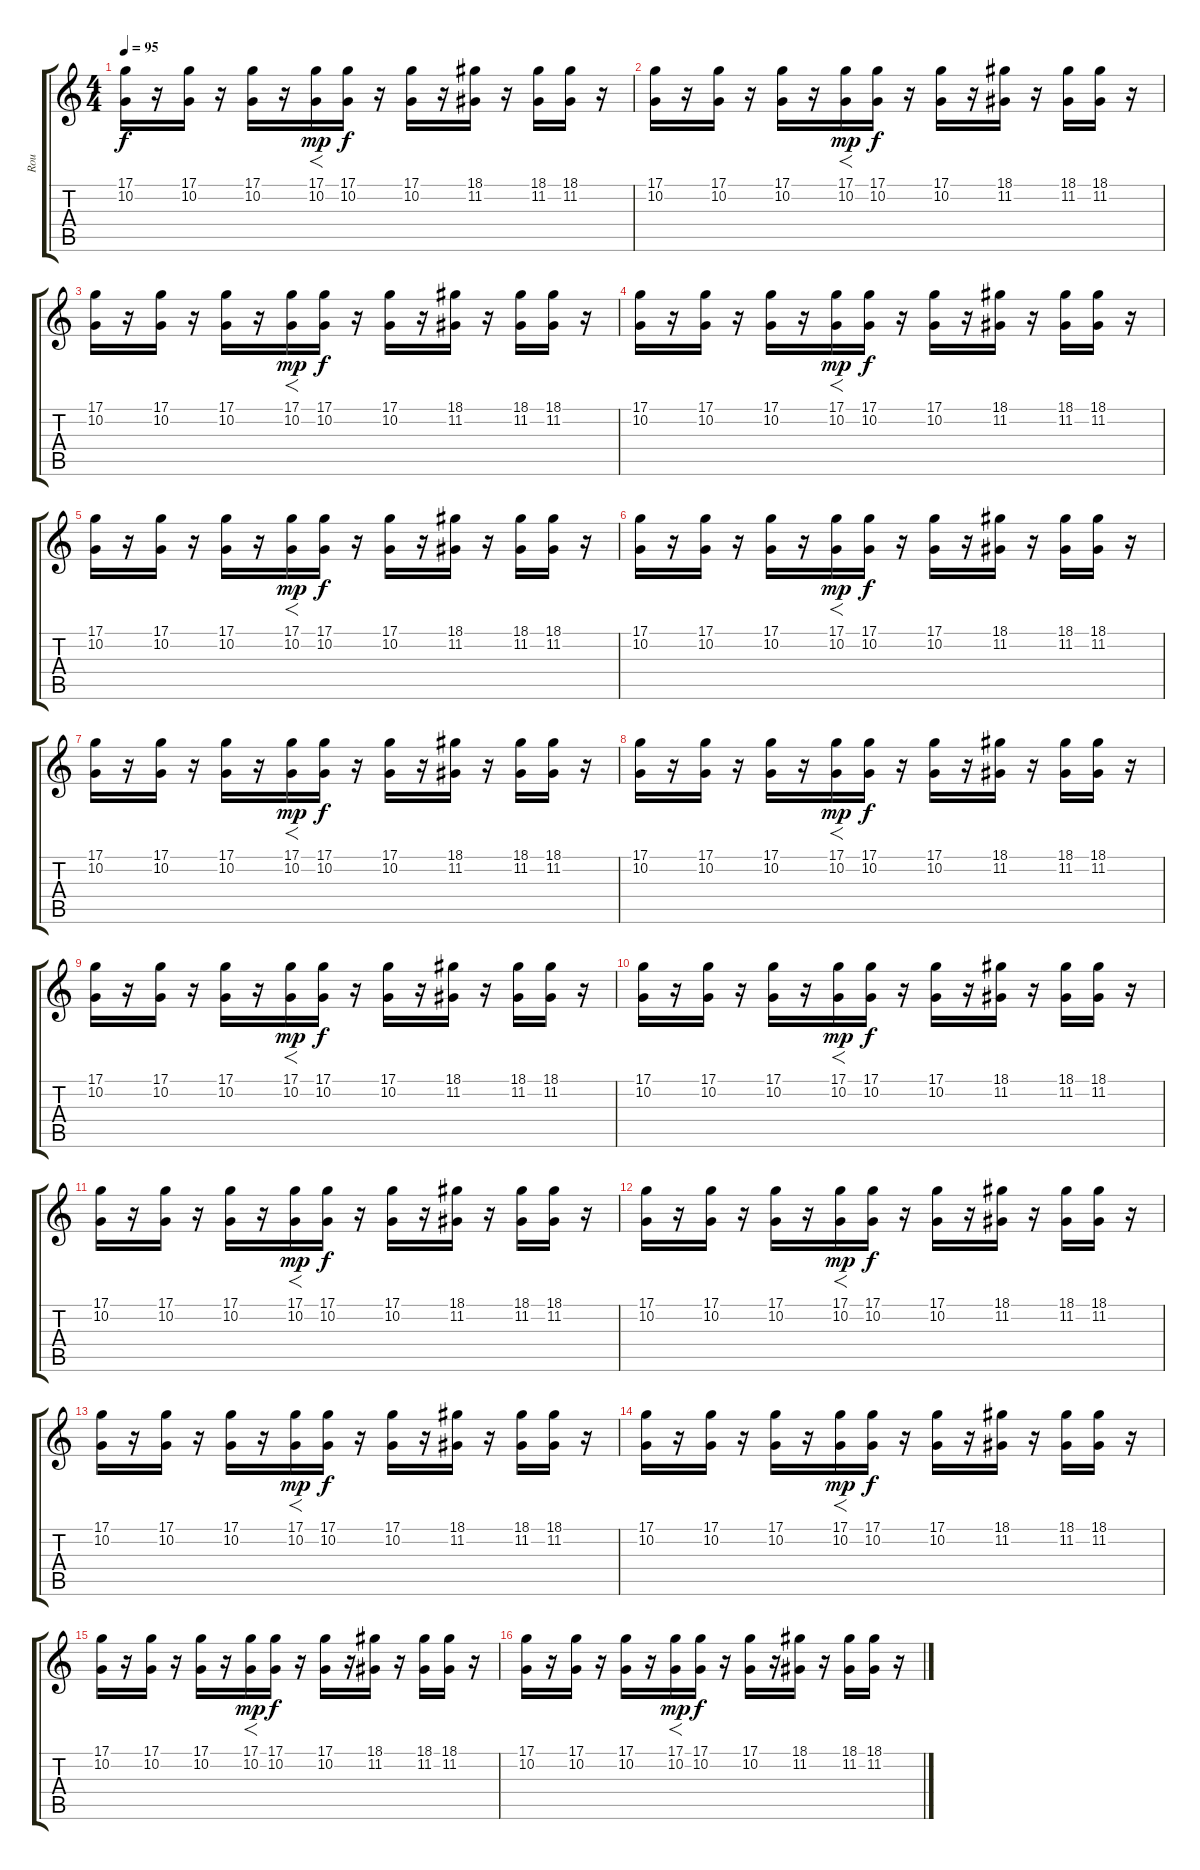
\track ("Rou" "Rou") {instrument lead2sawtooth}
\staff {score tabs}
\tuning (D4 A3 F3 C3 G2 C2) {hide}
\ts (4 4)
\tempo 95
\clef g2
\ks c
(17.1 10.2).16{dy f} r.16 (17.1 10.2).16 r.16 (17.1 10.2).16 r.16 (17.1 10.2).16{f dy mp} (17.1 10.2).16{dy f} r.16 (17.1 10.2).16 r.16 (18.1 11.2).16 r.16 (18.1 11.2).16 (18.1 11.2).16 r.16 |
(17.1 10.2).16 r.16 (17.1 10.2).16 r.16 (17.1 10.2).16 r.16 (17.1 10.2).16{f dy mp} (17.1 10.2).16{dy f} r.16 (17.1 10.2).16 r.16 (18.1 11.2).16 r.16 (18.1 11.2).16 (18.1 11.2).16 r.16 |
(17.1 10.2).16{volume 13} r.16 (17.1 10.2).16 r.16 (17.1 10.2).16 r.16 (17.1 10.2).16{f dy mp} (17.1 10.2).16{dy f} r.16 (17.1 10.2).16 r.16 (18.1 11.2).16 r.16 (18.1 11.2).16 (18.1 11.2).16 r.16 |
(17.1 10.2).16 r.16 (17.1 10.2).16 r.16 (17.1 10.2).16 r.16 (17.1 10.2).16{f dy mp} (17.1 10.2).16{dy f} r.16 (17.1 10.2).16 r.16 (18.1 11.2).16 r.16 (18.1 11.2).16 (18.1 11.2).16 r.16 |
(17.1 10.2).16 r.16 (17.1 10.2).16 r.16 (17.1 10.2).16 r.16 (17.1 10.2).16{f dy mp} (17.1 10.2).16{dy f} r.16 (17.1 10.2).16 r.16 (18.1 11.2).16 r.16 (18.1 11.2).16 (18.1 11.2).16 r.16 |
(17.1 10.2).16 r.16 (17.1 10.2).16 r.16 (17.1 10.2).16 r.16 (17.1 10.2).16{f dy mp} (17.1 10.2).16{dy f} r.16 (17.1 10.2).16 r.16 (18.1 11.2).16 r.16 (18.1 11.2).16 (18.1 11.2).16 r.16 |
(17.1 10.2).16 r.16 (17.1 10.2).16 r.16 (17.1 10.2).16 r.16 (17.1 10.2).16{f dy mp} (17.1 10.2).16{dy f} r.16 (17.1 10.2).16 r.16 (18.1 11.2).16 r.16 (18.1 11.2).16 (18.1 11.2).16 r.16 |
(17.1 10.2).16 r.16 (17.1 10.2).16 r.16 (17.1 10.2).16 r.16 (17.1 10.2).16{f dy mp} (17.1 10.2).16{dy f} r.16 (17.1 10.2).16 r.16 (18.1 11.2).16 r.16 (18.1 11.2).16 (18.1 11.2).16 r.16 |
(17.1 10.2).16 r.16 (17.1 10.2).16 r.16 (17.1 10.2).16 r.16 (17.1 10.2).16{f dy mp} (17.1 10.2).16{dy f} r.16 (17.1 10.2).16 r.16 (18.1 11.2).16 r.16 (18.1 11.2).16 (18.1 11.2).16 r.16 |
(17.1 10.2).16 r.16 (17.1 10.2).16 r.16 (17.1 10.2).16 r.16 (17.1 10.2).16{f dy mp} (17.1 10.2).16{dy f} r.16 (17.1 10.2).16 r.16 (18.1 11.2).16 r.16 (18.1 11.2).16 (18.1 11.2).16 r.16 |
(17.1 10.2).16 r.16 (17.1 10.2).16 r.16 (17.1 10.2).16 r.16 (17.1 10.2).16{f dy mp} (17.1 10.2).16{dy f} r.16 (17.1 10.2).16 r.16 (18.1 11.2).16 r.16 (18.1 11.2).16 (18.1 11.2).16 r.16 |
(17.1 10.2).16 r.16 (17.1 10.2).16 r.16 (17.1 10.2).16 r.16 (17.1 10.2).16{f dy mp} (17.1 10.2).16{dy f} r.16 (17.1 10.2).16 r.16 (18.1 11.2).16 r.16 (18.1 11.2).16 (18.1 11.2).16 r.16 |
(17.1 10.2).16 r.16 (17.1 10.2).16 r.16 (17.1 10.2).16 r.16 (17.1 10.2).16{f dy mp} (17.1 10.2).16{dy f} r.16 (17.1 10.2).16 r.16 (18.1 11.2).16 r.16 (18.1 11.2).16 (18.1 11.2).16 r.16 |
(17.1 10.2).16 r.16 (17.1 10.2).16 r.16 (17.1 10.2).16 r.16 (17.1 10.2).16{f dy mp} (17.1 10.2).16{dy f} r.16 (17.1 10.2).16 r.16 (18.1 11.2).16 r.16 (18.1 11.2).16 (18.1 11.2).16 r.16 |
(17.1 10.2).16 r.16 (17.1 10.2).16 r.16 (17.1 10.2).16 r.16 (17.1 10.2).16{f dy mp} (17.1 10.2).16{dy f} r.16 (17.1 10.2).16 r.16 (18.1 11.2).16 r.16 (18.1 11.2).16 (18.1 11.2).16 r.16 |
(17.1 10.2).16 r.16 (17.1 10.2).16 r.16 (17.1 10.2).16 r.16 (17.1 10.2).16{f dy mp} (17.1 10.2).16{dy f} r.16 (17.1 10.2).16 r.16 (18.1 11.2).16 r.16 (18.1 11.2).16 (18.1 11.2).16 r.16
